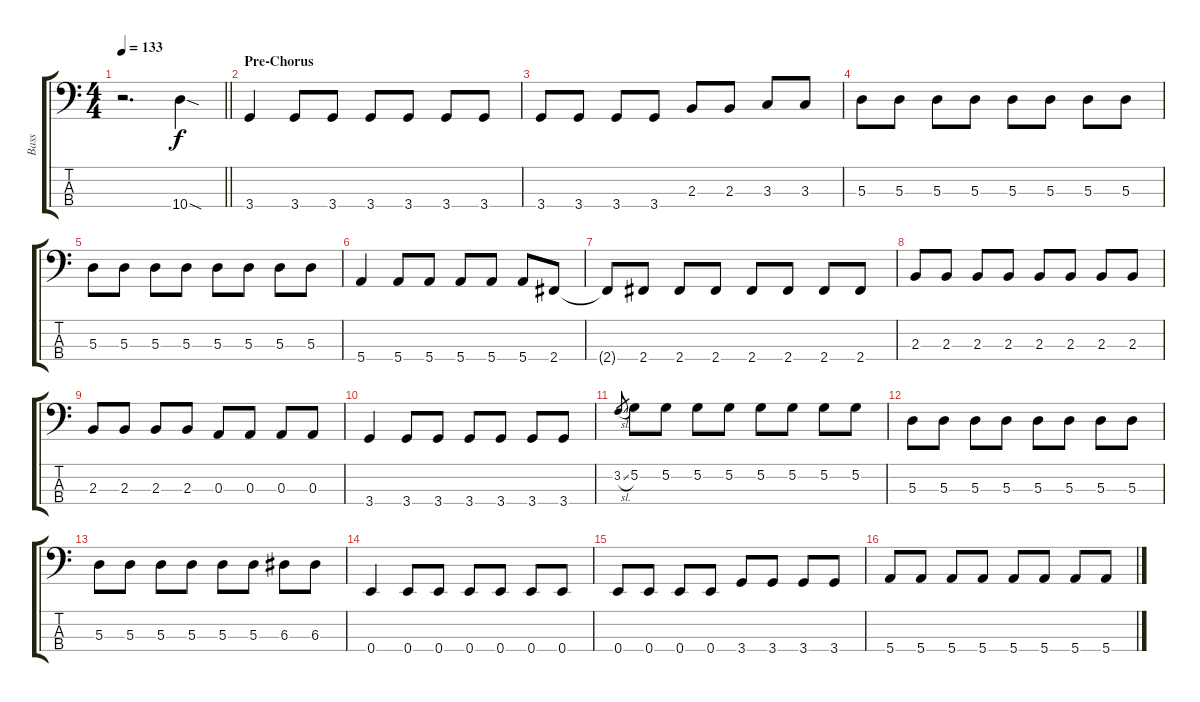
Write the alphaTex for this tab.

\track ("Bass" "Bass") {instrument electricbasspick}
\staff {score tabs}
\tuning (G2 D2 A1 E1) {hide}
\ts (4 4)
\tempo 133
\clef f4
\barLineRight lightlight
\ks c
r.2{d dy f} 10.4{sod}.4 |
\section ("" "Pre-Chorus")
3.4.4 3.4.8 3.4.8 3.4.8 3.4.8 3.4.8 3.4.8 |
3.4.8 3.4.8 3.4.8 3.4.8 2.3.8 2.3.8 3.3.8 3.3.8 |
5.3.8 5.3.8 5.3.8 5.3.8 5.3.8 5.3.8 5.3.8 5.3.8 |
5.3.8 5.3.8 5.3.8 5.3.8 5.3.8 5.3.8 5.3.8 5.3.8 |
5.4.4 5.4.8 5.4.8 5.4.8 5.4.8 5.4.8 2.4.8 |
2.4{t}.8 2.4.8 2.4.8 2.4.8 2.4.8 2.4.8 2.4.8 2.4.8 |
2.3.8 2.3.8 2.3.8 2.3.8 2.3.8 2.3.8 2.3.8 2.3.8 |
2.3.8 2.3.8 2.3.8 2.3.8 0.3.8 0.3.8 0.3.8 0.3.8 |
3.4.4 3.4.8 3.4.8 3.4.8 3.4.8 3.4.8 3.4.8 |
3.2{sl}.8{gr} 5.2.8 5.2.8 5.2.8 5.2.8 5.2.8 5.2.8 5.2.8 5.2.8 |
5.3.8 5.3.8 5.3.8 5.3.8 5.3.8 5.3.8 5.3.8 5.3.8 |
5.3.8 5.3.8 5.3.8 5.3.8 5.3.8 5.3.8 6.3.8 6.3.8 |
0.4.4 0.4.8 0.4.8 0.4.8 0.4.8 0.4.8 0.4.8 |
0.4.8 0.4.8 0.4.8 0.4.8 3.4.8 3.4.8 3.4.8 3.4.8 |
5.4.8 5.4.8 5.4.8 5.4.8 5.4.8 5.4.8 5.4.8 5.4.8
